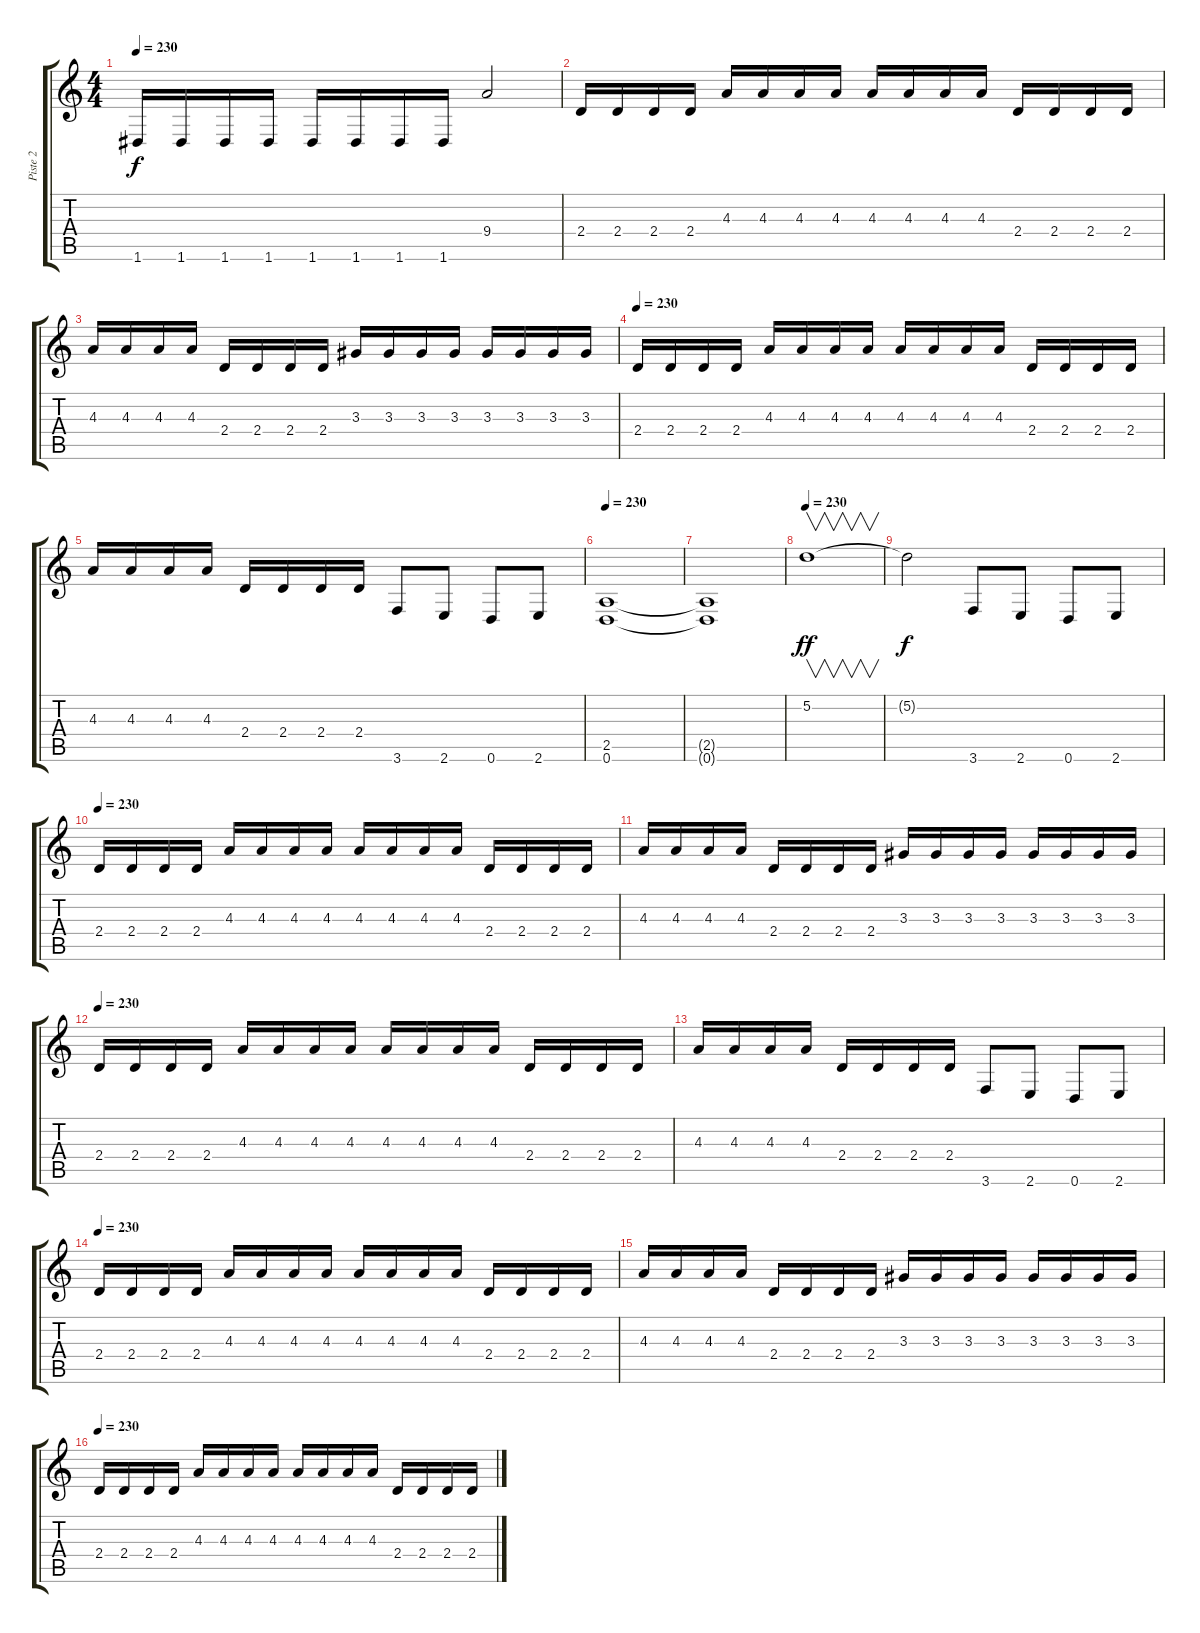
\track ("Piste 2" "Piste 2") {instrument distortionguitar}
\staff {score tabs}
\tuning (D4 A3 F3 C3 G2 D2) {hide}
\ts (4 4)
\tempo 230
\clef g2
\ks c
1.6.16{dy f instrument distortionguitar} 1.6.16 1.6.16 1.6.16 1.6.16 1.6.16 1.6.16 1.6.16 9.4.2{instrument guitarharmonics} |
2.4.16{instrument distortionguitar} 2.4.16 2.4.16 2.4.16 4.3.16 4.3.16 4.3.16 4.3.16 4.3.16 4.3.16 4.3.16 4.3.16 2.4.16 2.4.16 2.4.16 2.4.16 |
4.3.16 4.3.16 4.3.16 4.3.16 2.4.16 2.4.16 2.4.16 2.4.16 3.3.16 3.3.16 3.3.16 3.3.16 3.3.16 3.3.16 3.3.16 3.3.16 |
\tempo 230
2.4.16 2.4.16 2.4.16 2.4.16 4.3.16 4.3.16 4.3.16 4.3.16 4.3.16 4.3.16 4.3.16 4.3.16 2.4.16 2.4.16 2.4.16 2.4.16 |
4.3.16 4.3.16 4.3.16 4.3.16 2.4.16 2.4.16 2.4.16 2.4.16 3.6.8 2.6.8 0.6.8 2.6.8 |
\tempo 230
(2.5 0.6).1 |
(2.5{t} 0.6{t}).1 |
\tempo 230
5.2.1{v dy ff instrument guitarharmonics} |
5.2{t}.2{dy f} 3.6.8{instrument distortionguitar} 2.6.8 0.6.8 2.6.8 |
\tempo 230
2.4.16 2.4.16 2.4.16 2.4.16 4.3.16 4.3.16 4.3.16 4.3.16 4.3.16 4.3.16 4.3.16 4.3.16 2.4.16 2.4.16 2.4.16 2.4.16 |
4.3.16 4.3.16 4.3.16 4.3.16 2.4.16 2.4.16 2.4.16 2.4.16 3.3.16 3.3.16 3.3.16 3.3.16 3.3.16 3.3.16 3.3.16 3.3.16 |
\tempo 230
2.4.16 2.4.16 2.4.16 2.4.16 4.3.16 4.3.16 4.3.16 4.3.16 4.3.16 4.3.16 4.3.16 4.3.16 2.4.16 2.4.16 2.4.16 2.4.16 |
4.3.16 4.3.16 4.3.16 4.3.16 2.4.16 2.4.16 2.4.16 2.4.16 3.6.8 2.6.8 0.6.8 2.6.8 |
\tempo 230
2.4.16 2.4.16 2.4.16 2.4.16 4.3.16 4.3.16 4.3.16 4.3.16 4.3.16 4.3.16 4.3.16 4.3.16 2.4.16 2.4.16 2.4.16 2.4.16 |
4.3.16 4.3.16 4.3.16 4.3.16 2.4.16 2.4.16 2.4.16 2.4.16 3.3.16 3.3.16 3.3.16 3.3.16 3.3.16 3.3.16 3.3.16 3.3.16 |
\tempo 230
2.4.16 2.4.16 2.4.16 2.4.16 4.3.16 4.3.16 4.3.16 4.3.16 4.3.16 4.3.16 4.3.16 4.3.16 2.4.16 2.4.16 2.4.16 2.4.16
